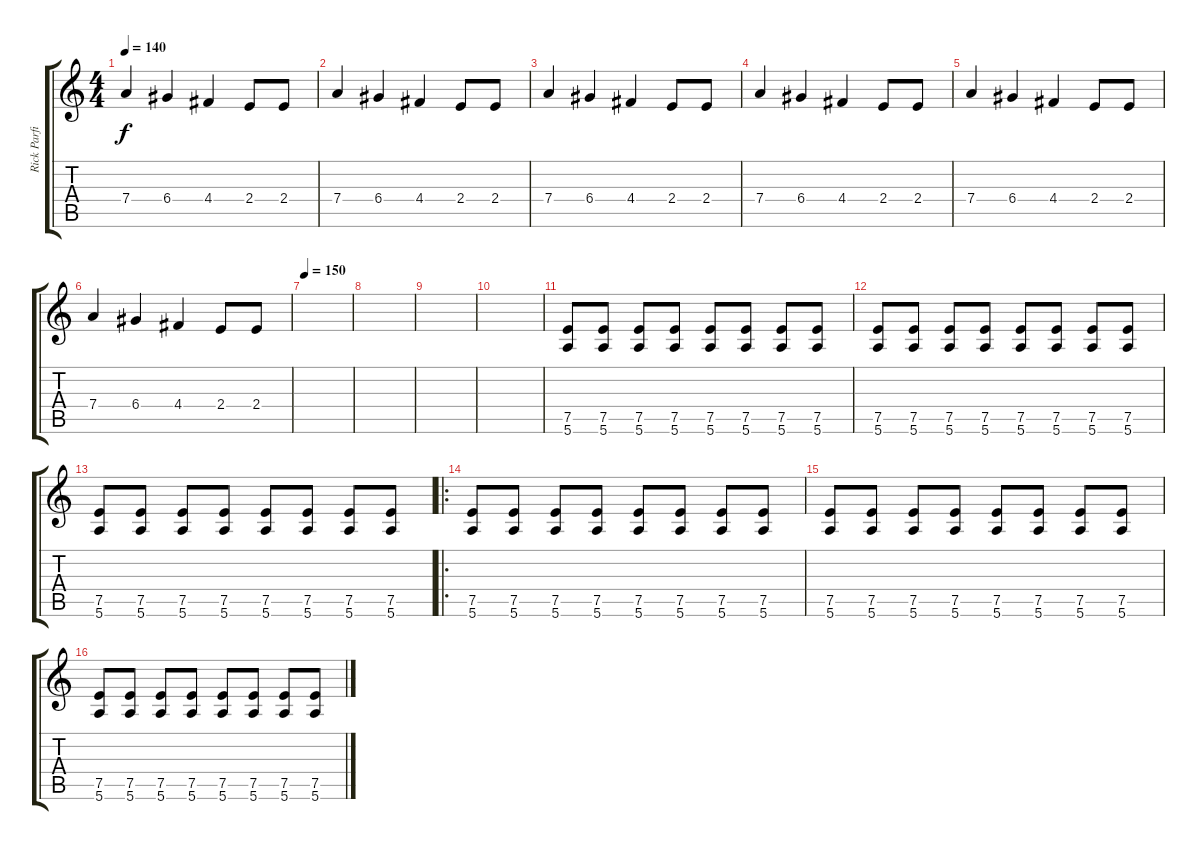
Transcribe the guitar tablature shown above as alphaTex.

\track ("Rick Parfitt" "Rick Parfi") {instrument overdrivenguitar}
\staff {score tabs}
\tuning (E4 B3 G3 D3 A2 E2) {hide}
\ts (4 4)
\tempo 140
\clef g2
\ks c
7.4.4{dy f} 6.4.4 4.4.4 2.4.8 2.4.8 |
7.4.4 6.4.4 4.4.4 2.4.8 2.4.8 |
7.4.4 6.4.4 4.4.4 2.4.8 2.4.8 |
7.4.4 6.4.4 4.4.4 2.4.8 2.4.8 |
7.4.4 6.4.4 4.4.4 2.4.8 2.4.8 |
7.4.4 6.4.4 4.4.4 2.4.8 2.4.8 |
\tempo 150
|
|
|
|
(7.5 5.6).8 (7.5 5.6).8 (7.5 5.6).8 (7.5 5.6).8 (7.5 5.6).8 (7.5 5.6).8 (7.5 5.6).8 (7.5 5.6).8 |
(7.5 5.6).8 (7.5 5.6).8 (7.5 5.6).8 (7.5 5.6).8 (7.5 5.6).8 (7.5 5.6).8 (7.5 5.6).8 (7.5 5.6).8 |
(7.5 5.6).8 (7.5 5.6).8 (7.5 5.6).8 (7.5 5.6).8 (7.5 5.6).8 (7.5 5.6).8 (7.5 5.6).8 (7.5 5.6).8 |
\ro
(7.5 5.6).8 (7.5 5.6).8 (7.5 5.6).8 (7.5 5.6).8 (7.5 5.6).8 (7.5 5.6).8 (7.5 5.6).8 (7.5 5.6).8 |
(7.5 5.6).8 (7.5 5.6).8 (7.5 5.6).8 (7.5 5.6).8 (7.5 5.6).8 (7.5 5.6).8 (7.5 5.6).8 (7.5 5.6).8 |
(7.5 5.6).8 (7.5 5.6).8 (7.5 5.6).8 (7.5 5.6).8 (7.5 5.6).8 (7.5 5.6).8 (7.5 5.6).8 (7.5 5.6).8
